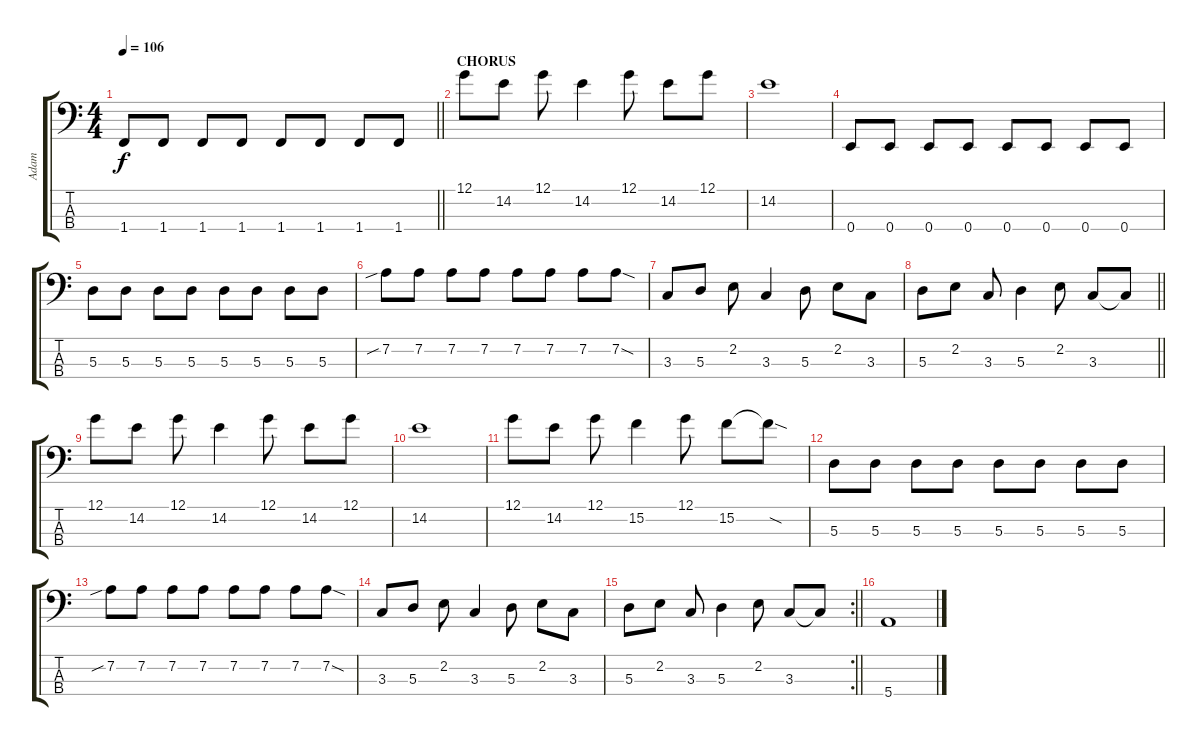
\track ("Adam" "Adam") {instrument electricbassfinger}
\staff {score tabs}
\tuning (G2 D2 A1 E1) {hide}
\ts (4 4)
\tempo 106
\clef f4
\barLineRight lightlight
\ks c
1.4.8{dy f} 1.4.8 1.4.8 1.4.8 1.4.8 1.4.8 1.4.8 1.4.8 |
\section ("" "CHORUS")
12.1.8 14.2.8 12.1.8 14.2.4 12.1.8 14.2.8 12.1.8 |
14.2.1 |
0.4.8 0.4.8 0.4.8 0.4.8 0.4.8 0.4.8 0.4.8 0.4.8 |
5.3.8 5.3.8 5.3.8 5.3.8 5.3.8 5.3.8 5.3.8 5.3.8 |
7.2{sib}.8 7.2.8 7.2.8 7.2.8 7.2.8 7.2.8 7.2.8 7.2{sod}.8 |
3.3.8 5.3.8 2.2.8 3.3.4 5.3.8 2.2.8 3.3.8 |
\barLineRight lightlight
5.3.8 2.2.8 3.3.8 5.3.4 2.2.8 3.3.8 3.3{t}.8 |
12.1.8 14.2.8 12.1.8 14.2.4 12.1.8 14.2.8 12.1.8 |
14.2.1 |
12.1.8 14.2.8 12.1.8 15.2.4 12.1.8 15.2.8 15.2{sod t}.8 |
5.3.8 5.3.8 5.3.8 5.3.8 5.3.8 5.3.8 5.3.8 5.3.8 |
7.2{sib}.8 7.2.8 7.2.8 7.2.8 7.2.8 7.2.8 7.2.8 7.2{sod}.8 |
3.3.8 5.3.8 2.2.8 3.3.4 5.3.8 2.2.8 3.3.8 |
\rc 2
\barLineRight lightlight
5.3.8 2.2.8 3.3.8 5.3.4 2.2.8 3.3.8 3.3{t}.8 |
5.4.1
